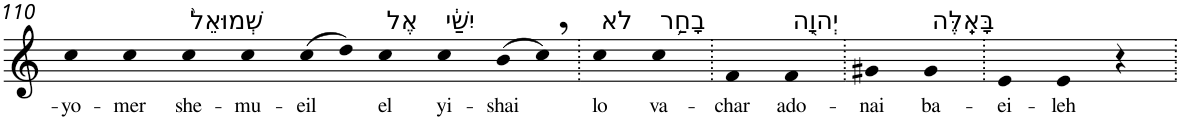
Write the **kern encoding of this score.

**kern	**text
*part1	*part1
*staff1	*staff1
*I"Piano	*
*I'Pno	*
!!LO:PB:g=z
*clefG2	*
*k[]	*
=110	=110
!	!LO:LY:b
4cc	-yo-
!	!LO:LY:b
4cc	-mer
!LO:TX:a:t=שְׁמוּאֵל֙	!
!	!LO:LY:b
4cc	she-
!	!LO:LY:b
4cc	-mu-
!	!LO:LY:b
(>8cc	-eil
8dd)	.
!LO:TX:a:t=אֶל	!
!	!LO:LY:b
4cc	el
!LO:TX:a:t=יִשַׁ֔י	!
!	!LO:LY:b
4cc	yi-
!	!LO:LY:b
(>8b	-shai
8cc,)	.
=111.	=111.
!LO:TX:a:t=לֹא	!
!	!LO:LY:b
4cc	lo
!LO:TX:a:t=בָחַ֥ר	!
!	!LO:LY:b
4cc	va-
=112.	=112.
!	!LO:LY:b
4f	-char
!LO:TX:a:t=יְהוָ֖ה	!
!	!LO:LY:b
4f	ado-
=113.	=113.
!	!LO:LY:b
4g#X	-nai
!LO:TX:a:t=בָּאֵֽלֶּה	!
!	!LO:LY:b
4g#	ba-
=114.	=114.
!	!LO:LY:b
4e	-ei-
!	!LO:LY:b
4e	-leh
4r	.
=.	=.
*-	*-
